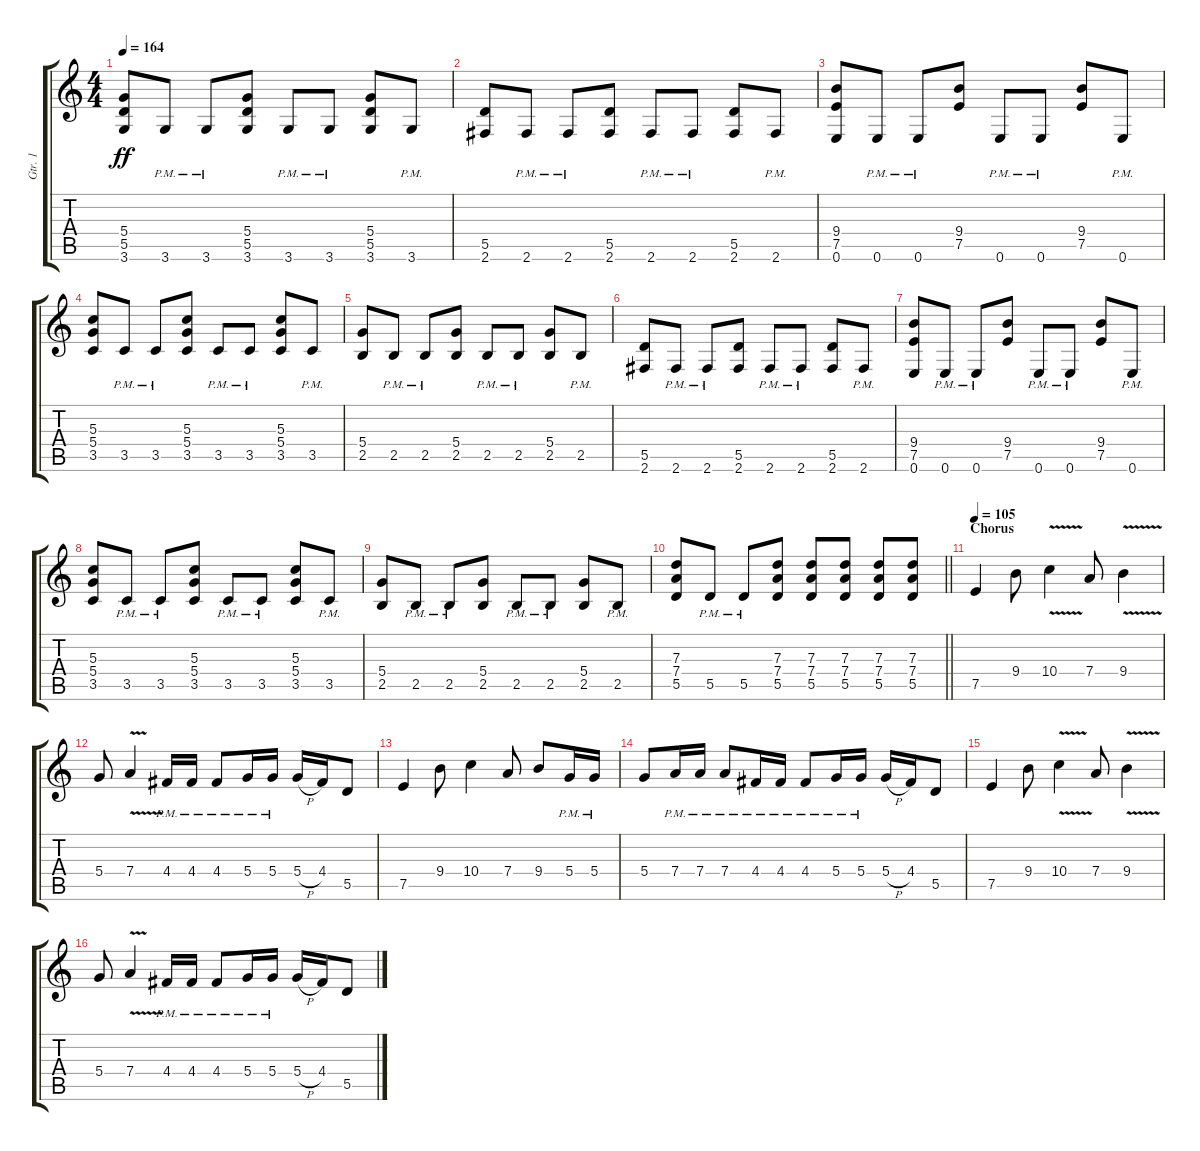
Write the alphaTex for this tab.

\track ("Gtr. 1" "Gtr. 1") {instrument electricguitarclean}
\staff {score tabs}
\tuning (E4 B3 G3 D3 A2 E2) {hide}
\ts (4 4)
\tempo 164
\clef g2
\ks c
(5.4 5.5 3.6).8{dy ff} 3.6{pm}.8 3.6{pm}.8 (5.4 5.5 3.6).8 3.6{pm}.8 3.6{pm}.8 (5.4 5.5 3.6).8 3.6{pm}.8 |
(5.5 2.6).8 2.6{pm}.8 2.6{pm}.8 (5.5 2.6).8 2.6{pm}.8 2.6{pm}.8 (5.5 2.6).8 2.6{pm}.8 |
(9.4 7.5 0.6).8 0.6{pm}.8 0.6{pm}.8 (9.4 7.5).8 0.6{pm}.8 0.6{pm}.8 (9.4 7.5).8 0.6{pm}.8 |
(5.3 5.4 3.5).8 3.5{pm}.8 3.5{pm}.8 (5.3 5.4 3.5).8 3.5{pm}.8 3.5{pm}.8 (5.3 5.4 3.5).8 3.5{pm}.8 |
(5.4 2.5).8 2.5{pm}.8 2.5{pm}.8 (5.4 2.5).8 2.5{pm}.8 2.5{pm}.8 (5.4 2.5).8 2.5{pm}.8 |
(5.5 2.6).8 2.6{pm}.8 2.6{pm}.8 (5.5 2.6).8 2.6{pm}.8 2.6{pm}.8 (5.5 2.6).8 2.6{pm}.8 |
(9.4 7.5 0.6).8 0.6{pm}.8 0.6{pm}.8 (9.4 7.5).8 0.6{pm}.8 0.6{pm}.8 (9.4 7.5).8 0.6{pm}.8 |
(5.3 5.4 3.5).8 3.5{pm}.8 3.5{pm}.8 (5.3 5.4 3.5).8 3.5{pm}.8 3.5{pm}.8 (5.3 5.4 3.5).8 3.5{pm}.8 |
(5.4 2.5).8 2.5{pm}.8 2.5{pm}.8 (5.4 2.5).8 2.5{pm}.8 2.5{pm}.8 (5.4 2.5).8 2.5{pm}.8 |
\barLineRight lightlight
(7.3 7.4 5.5).8 5.5{pm}.8 5.5{pm}.8 (7.3 7.4 5.5).8 (7.3 7.4 5.5).8 (7.3 7.4 5.5).8 (7.3 7.4 5.5).8 (7.3 7.4 5.5).8 |
\section ("" "Chorus")
\tempo 105
7.5.4 9.4.8 10.4{v}.4 7.4.8 9.4{v}.4 |
5.4.8 7.4{v}.4 4.4{pm}.16 4.4{pm}.16 4.4{pm}.8 5.4{pm}.16 5.4{pm}.16 5.4{h}.16 4.4.16 5.5.8 |
7.5.4 9.4.8 10.4.4 7.4.8 9.4.8 5.4{pm}.16 5.4{pm}.16 |
5.4.8 7.4{pm}.16 7.4{pm}.16 7.4{pm}.8 4.4{pm}.16 4.4{pm}.16 4.4{pm}.8 5.4{pm}.16 5.4{pm}.16 5.4{h}.16 4.4.16 5.5.8 |
7.5.4 9.4.8 10.4{v}.4 7.4.8 9.4{v}.4 |
5.4.8 7.4{v}.4 4.4{pm}.16 4.4{pm}.16 4.4{pm}.8 5.4{pm}.16 5.4{pm}.16 5.4{h}.16 4.4.16 5.5.8
